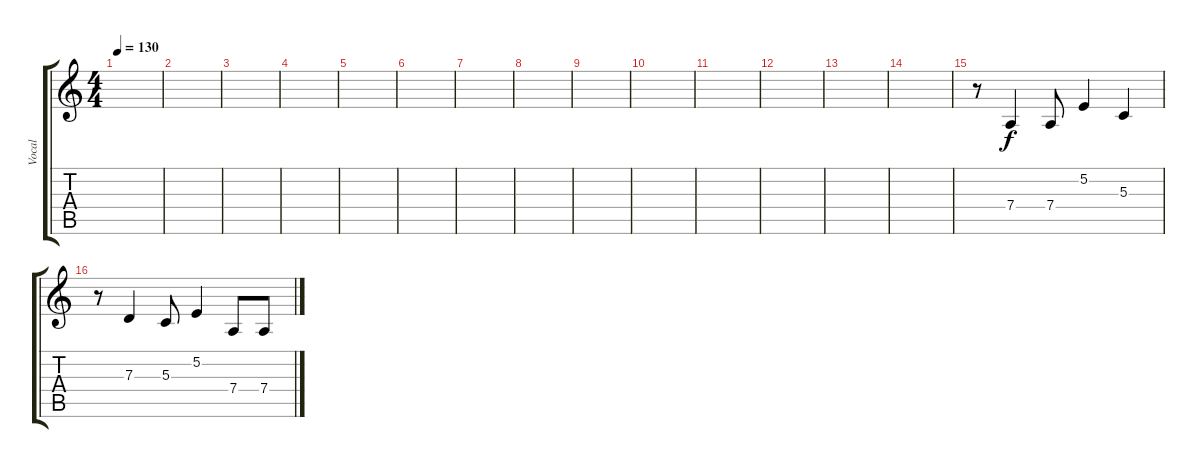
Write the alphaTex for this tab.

\track ("Vocal" "Vocal") {instrument flute}
\staff {score tabs}
\tuning (E4 B3 G3 D3 A2 E2) {hide}
\ts (4 4)
\tempo 130
\clef g2
\ks c
|
|
|
|
|
|
|
|
|
|
|
|
|
|
r.8 7.4.4 7.4.8 5.2.4 5.3.4 |
r.8 7.3.4 5.3.8 5.2.4 7.4.8 7.4.8
